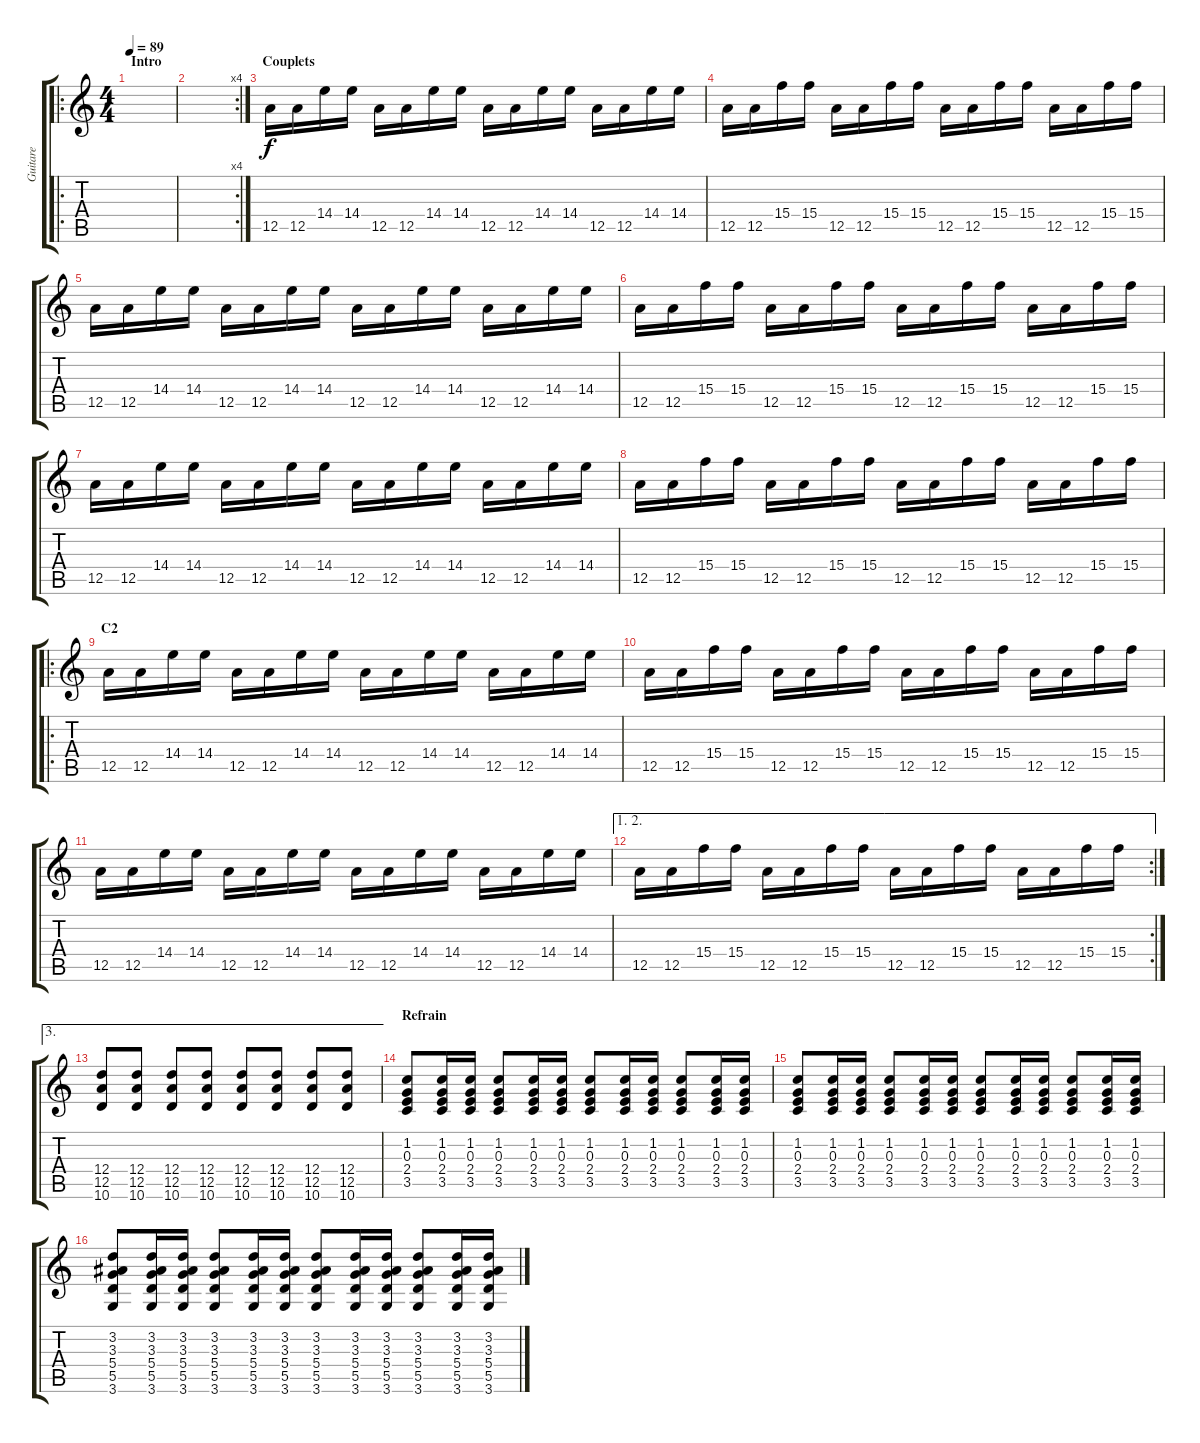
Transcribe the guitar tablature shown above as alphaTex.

\track ("Guitare" "Guitare") {instrument distortionguitar}
\staff {score tabs}
\tuning (E4 B3 G3 D3 A2 E2) {hide}
\ro
\ts (4 4)
\section ("" "Intro")
\tempo 89
\clef g2
\ks c
|
\rc 4
|
\section ("" "Couplets")
12.5.16 12.5.16 14.4.16 14.4.16 12.5.16 12.5.16 14.4.16 14.4.16 12.5.16 12.5.16 14.4.16 14.4.16 12.5.16 12.5.16 14.4.16 14.4.16 |
12.5.16 12.5.16 15.4.16 15.4.16 12.5.16 12.5.16 15.4.16 15.4.16 12.5.16 12.5.16 15.4.16 15.4.16 12.5.16 12.5.16 15.4.16 15.4.16 |
12.5.16 12.5.16 14.4.16 14.4.16 12.5.16 12.5.16 14.4.16 14.4.16 12.5.16 12.5.16 14.4.16 14.4.16 12.5.16 12.5.16 14.4.16 14.4.16 |
12.5.16 12.5.16 15.4.16 15.4.16 12.5.16 12.5.16 15.4.16 15.4.16 12.5.16 12.5.16 15.4.16 15.4.16 12.5.16 12.5.16 15.4.16 15.4.16 |
12.5.16 12.5.16 14.4.16 14.4.16 12.5.16 12.5.16 14.4.16 14.4.16 12.5.16 12.5.16 14.4.16 14.4.16 12.5.16 12.5.16 14.4.16 14.4.16 |
12.5.16 12.5.16 15.4.16 15.4.16 12.5.16 12.5.16 15.4.16 15.4.16 12.5.16 12.5.16 15.4.16 15.4.16 12.5.16 12.5.16 15.4.16 15.4.16 |
\ro
\section ("" "C2")
12.5.16 12.5.16 14.4.16 14.4.16 12.5.16 12.5.16 14.4.16 14.4.16 12.5.16 12.5.16 14.4.16 14.4.16 12.5.16 12.5.16 14.4.16 14.4.16 |
12.5.16 12.5.16 15.4.16 15.4.16 12.5.16 12.5.16 15.4.16 15.4.16 12.5.16 12.5.16 15.4.16 15.4.16 12.5.16 12.5.16 15.4.16 15.4.16 |
12.5.16 12.5.16 14.4.16 14.4.16 12.5.16 12.5.16 14.4.16 14.4.16 12.5.16 12.5.16 14.4.16 14.4.16 12.5.16 12.5.16 14.4.16 14.4.16 |
\ae (1 2)
\rc 2
12.5.16 12.5.16 15.4.16 15.4.16 12.5.16 12.5.16 15.4.16 15.4.16 12.5.16 12.5.16 15.4.16 15.4.16 12.5.16 12.5.16 15.4.16 15.4.16 |
\ae 3
(12.4 12.5 10.6).8 (12.4 12.5 10.6).8 (12.4 12.5 10.6).8 (12.4 12.5 10.6).8 (12.4 12.5 10.6).8 (12.4 12.5 10.6).8 (12.4 12.5 10.6).8 (12.4 12.5 10.6).8 |
\section ("" "Refrain")
(1.2 0.3 2.4 3.5).8 (1.2 0.3 2.4 3.5).16 (1.2 0.3 2.4 3.5).16 (1.2 0.3 2.4 3.5).8 (1.2 0.3 2.4 3.5).16 (1.2 0.3 2.4 3.5).16 (1.2 0.3 2.4 3.5).8 (1.2 0.3 2.4 3.5).16 (1.2 0.3 2.4 3.5).16 (1.2 0.3 2.4 3.5).8 (1.2 0.3 2.4 3.5).16 (1.2 0.3 2.4 3.5).16 |
(1.2 0.3 2.4 3.5).8 (1.2 0.3 2.4 3.5).16 (1.2 0.3 2.4 3.5).16 (1.2 0.3 2.4 3.5).8 (1.2 0.3 2.4 3.5).16 (1.2 0.3 2.4 3.5).16 (1.2 0.3 2.4 3.5).8 (1.2 0.3 2.4 3.5).16 (1.2 0.3 2.4 3.5).16 (1.2 0.3 2.4 3.5).8 (1.2 0.3 2.4 3.5).16 (1.2 0.3 2.4 3.5).16 |
(3.2 3.3 5.4 5.5 3.6).8 (3.2 3.3 5.4 5.5 3.6).16 (3.2 3.3 5.4 5.5 3.6).16 (3.2 3.3 5.4 5.5 3.6).8 (3.2 3.3 5.4 5.5 3.6).16 (3.2 3.3 5.4 5.5 3.6).16 (3.2 3.3 5.4 5.5 3.6).8 (3.2 3.3 5.4 5.5 3.6).16 (3.2 3.3 5.4 5.5 3.6).16 (3.2 3.3 5.4 5.5 3.6).8 (3.2 3.3 5.4 5.5 3.6).16 (3.2 3.3 5.4 5.5 3.6).16
